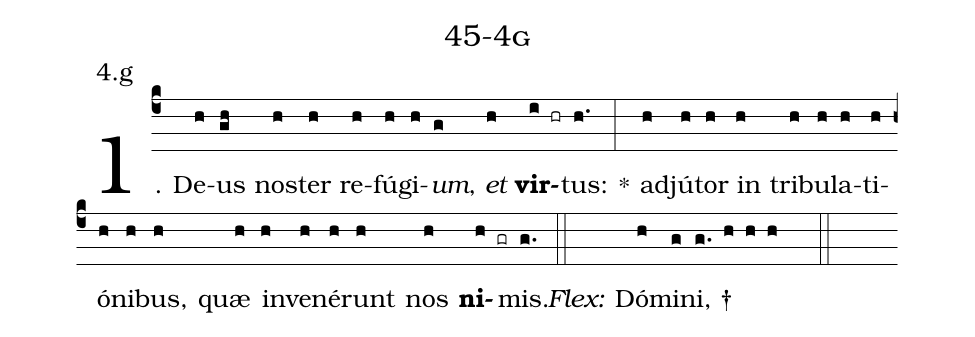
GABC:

name: 45-4g;
annotation: 4.g;
%%
(c4)1. De(h)us(gh) nos(h)ter(h) re(h)fú(h)gi(h)<i>um</i>,(g) <i>et</i>(h) <b>vir</b>(i hr)tus:(h.) *(:) ad(h)jú(h)tor(h) in(h) tri(h)bu(h)la(h)ti(h)ó(h)ni(h)bus,(h) quæ(h) in(h)ve(h)né(h)runt(h) nos(h) <b>ni</b>(h gr)mis.(g.) (::)
<i>Flex:</i>()  Dó(h)mi(g)ni, †(g. h h h  ::)
